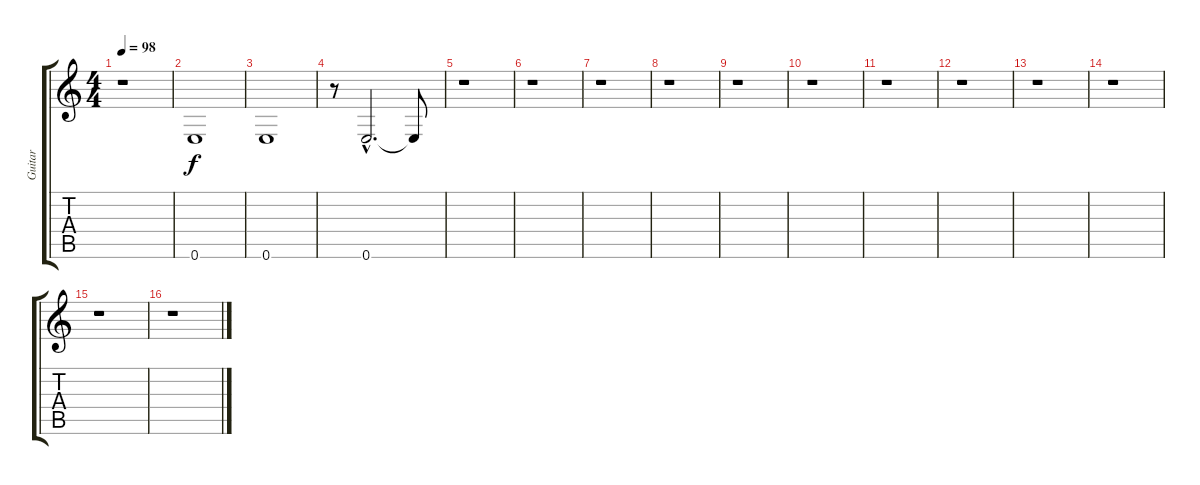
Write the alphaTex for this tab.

\track ("Guitar" "Guitar") {instrument distortionguitar}
\staff {score tabs}
\tuning (E4 B3 G3 D3 A2 E2) {hide}
\ts (4 4)
\tempo 98
\clef g2
\ks c
r.1{dy f} |
0.6.1{volume 14 instrument gunshot} |
0.6.1 |
r.8{volume 14 instrument gunshot} 0.6{hac}.2{d} 0.6{t}.8 |
r.1 |
r.1 |
r.1 |
r.1 |
r.1 |
r.1 |
r.1 |
r.1 |
r.1 |
r.1 |
r.1 |
r.1
